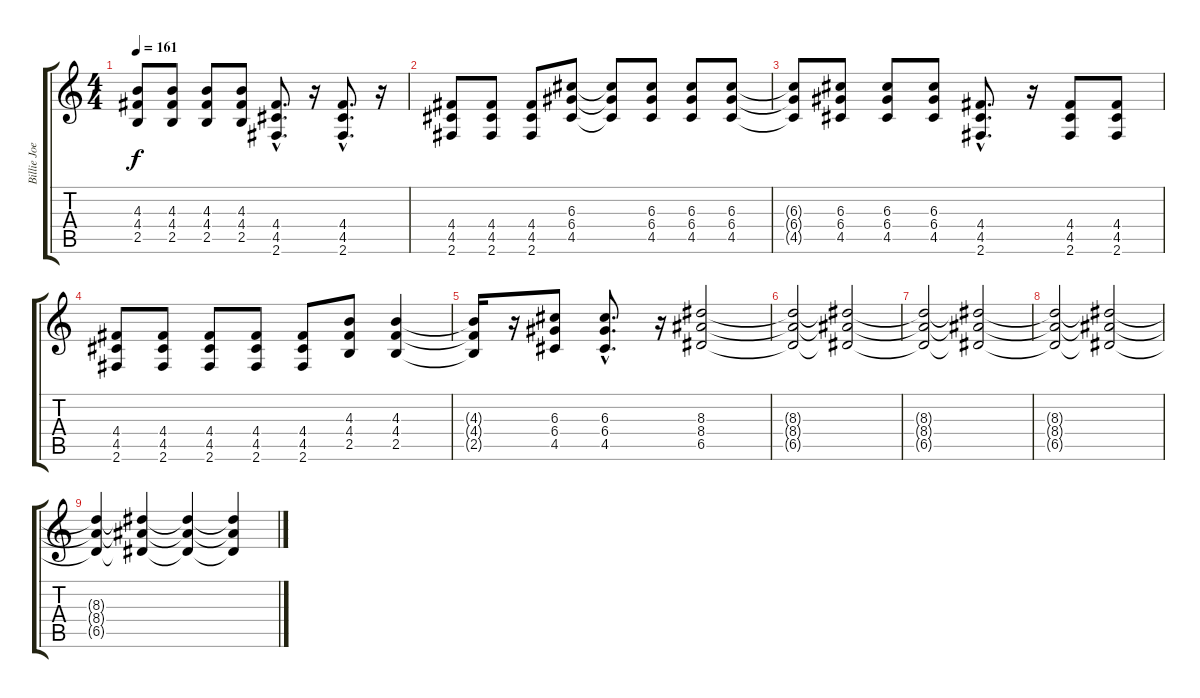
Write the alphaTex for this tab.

\track ("Billie Joe Armstrong" "Billie Joe") {instrument distortionguitar}
\staff {score tabs}
\tuning (E4 B3 G3 D3 A2 E2) {hide}
\ts (4 4)
\tempo 161
\clef g2
\ks c
(4.3 4.4 2.5).8{dy f} (4.3 4.4 2.5).8 (4.3 4.4 2.5).8 (4.3 4.4 2.5).8 (4.4{hac} 4.5{hac} 2.6{hac}).8{d} r.16 (4.4{hac} 4.5{hac} 2.6{hac}).8{d} r.16 |
(4.4 4.5 2.6).8 (4.4 4.5 2.6).8 (4.4 4.5 2.6).8 (6.3 6.4 4.5).8 (6.3{t} 6.4{t} 4.5{t}).8 (6.3 6.4 4.5).8 (6.3 6.4 4.5).8 (6.3 6.4 4.5).8 |
(6.3{t} 6.4{t} 4.5{t}).8 (6.3 6.4 4.5).8 (6.3 6.4 4.5).8 (6.3 6.4 4.5).8 (4.4{hac} 4.5{hac} 2.6{hac}).8{d} r.16 (4.4 4.5 2.6).8 (4.4 4.5 2.6).8 |
(4.4 4.5 2.6).8 (4.4 4.5 2.6).8 (4.4 4.5 2.6).8 (4.4 4.5 2.6).8 (4.4 4.5 2.6).8 (4.3 4.4 2.5).8 (4.3 4.4 2.5).4 |
(4.3{t} 4.4{t} 2.5{t}).16 r.16 (6.3 6.4 4.5).8 (6.3{hac} 6.4{hac} 4.5{hac}).8{d} r.16 (8.3 8.4 6.5).2 |
(8.3{t} 8.4{t} 6.5{t}).2 (8.3{t} 8.4{t} 6.5{t}).2 |
(8.3{t} 8.4{t} 6.5{t}).2 (8.3{t} 8.4{t} 6.5{t}).2 |
(8.3{t} 8.4{t} 6.5{t}).2 (8.3{t} 8.4{t} 6.5{t}).2 |
(8.3{t} 8.4{t} 6.5{t}).4 (8.3{t} 8.4{t} 6.5{t}).4 (8.3{t} 8.4{t} 6.5{t}).4 (8.3{t} 8.4{t} 6.5{t}).4
